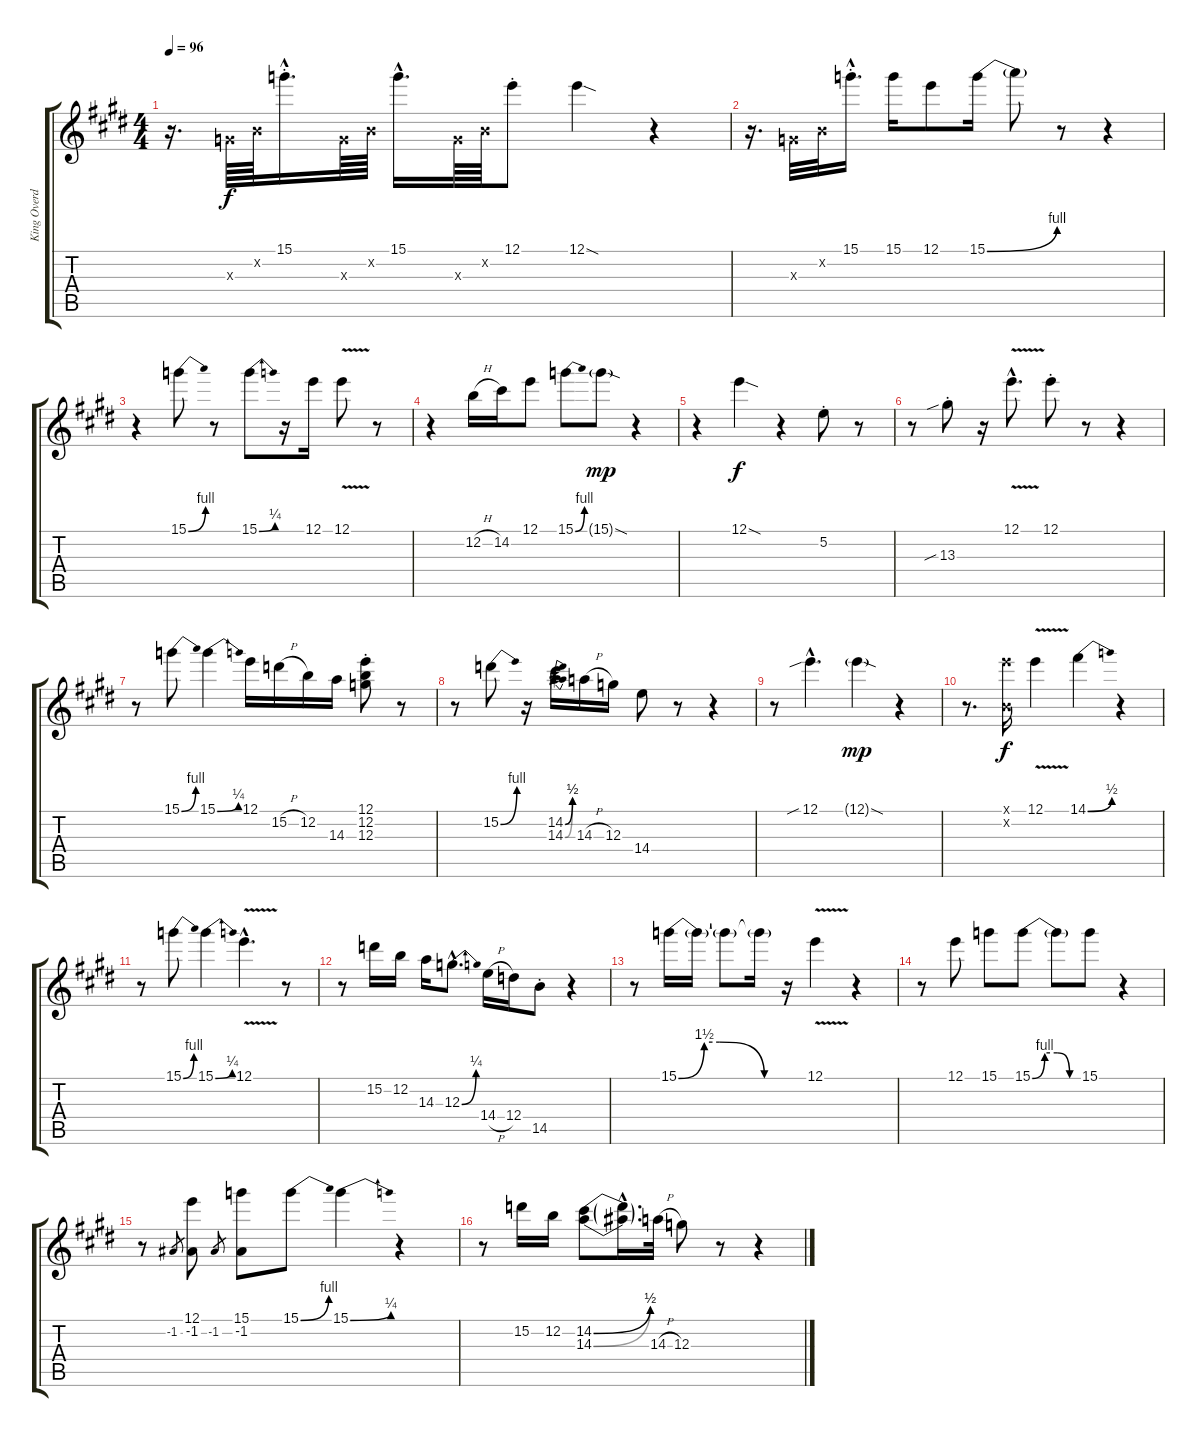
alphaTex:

\track ("King Overdub" "King Overd") {instrument electricguitarjazz}
\staff {score tabs}
\tuning (E4 B3 G3 D3 A2 E2) {hide}
\ts (4 4)
\tempo 96
\clef g2
\ks e
r.16{d dy f} 0.3{x}.64 0.2{x}.64 15.1{hac st}.16{d} 0.3{x}.64 0.2{x}.64 15.1{hac}.16{d} 0.3{x}.64 0.2{x}.64 12.1{st}.8 12.1{sod}.4 r.4 |
r.16{d} 0.3{x}.32 0.2{x}.32 15.1{hac st}.16{d} 15.1.16 12.1.8 15.1{be (bend 0 0 60 4)}.16 15.1{t}.8 r.8 r.4 |
r.4 15.1{be (bend 0 0 60 4)}.8 r.8 15.1{be (bend 0 0 60 1)}.8 r.16 12.1.16 12.1{v}.8 r.8 |
r.4 12.2{h}.16 14.2.16 12.1.8 15.1{be (bend 0 0 60 4)}.8 15.1{sod g}.8{dy mp} r.4 |
r.4 12.1{sod}.4{dy f} r.4 5.2{st}.8 r.8 |
r.8 13.3{sib st}.8 r.16 12.1{v hac}.8{d} 12.1{st}.8 r.8 r.4 |
r.8 15.1{be (bend 0 0 60 4)}.8 15.1{be (bend 0 0 60 1)}.4 12.1.16 15.2{h}.16 12.2.16 14.3.16 (12.1{st} 12.2{st} 12.3{st}).8 r.8 |
r.8 15.2{be (bend 0 0 60 4)}.8 r.16 (14.2{be (bend 0 0 60 2)} 14.3{be (bend 0 0 60 2)}).16 14.3{h}.16 12.3.16 14.4.8 r.8 r.4 |
r.8 12.1{sib hac}.4{d} 12.1{sod g}.4{dy mp} r.4 |
r.8{d} (12.1{x} 0.2{x}).16{dy f} 12.1{v}.4 14.1{be (bend 0 0 60 2)}.4 r.4 |
r.8 15.1{be (bend 0 0 60 4)}.8 15.1{be (bend 0 0 60 1)}.4 12.1{v hac}.4{d} r.8 |
r.8 15.2.16 12.2.16 14.3.16 12.3{be (bend 0 0 60 1) hac}.8{d} 14.4{h}.16 12.4.16 14.5{st}.8 r.4 |
r.8 15.1{be (custom 0 0 15 6 24 6 50 0 60 0)}.16 15.1{t}.16 15.1{t}.8 15.1{t}.16 r.16 12.1{v}.4 r.4 |
r.8 12.1.8 15.1.8 15.1{be (custom 0 0 15 4 30 4 45 0 60 0)}.8 15.1{t}.8 15.1.8 r.4 |
r.8 -1.2.8{gr} (12.1 -1.2).8 -1.2.8{gr} (15.1 -1.2).8 15.1{be (bend 0 0 60 4)}.8 15.1{be (bend 0 0 60 1)}.4 r.4 |
r.8 15.2.16 12.2.16 (14.2{be (bend 0 0 60 2)} 14.3{be (bend 0 0 60 2)}).8 (14.2{hac t} 14.3{hac t}).16{d} 14.3{h}.32 12.3.8 r.8 r.4
